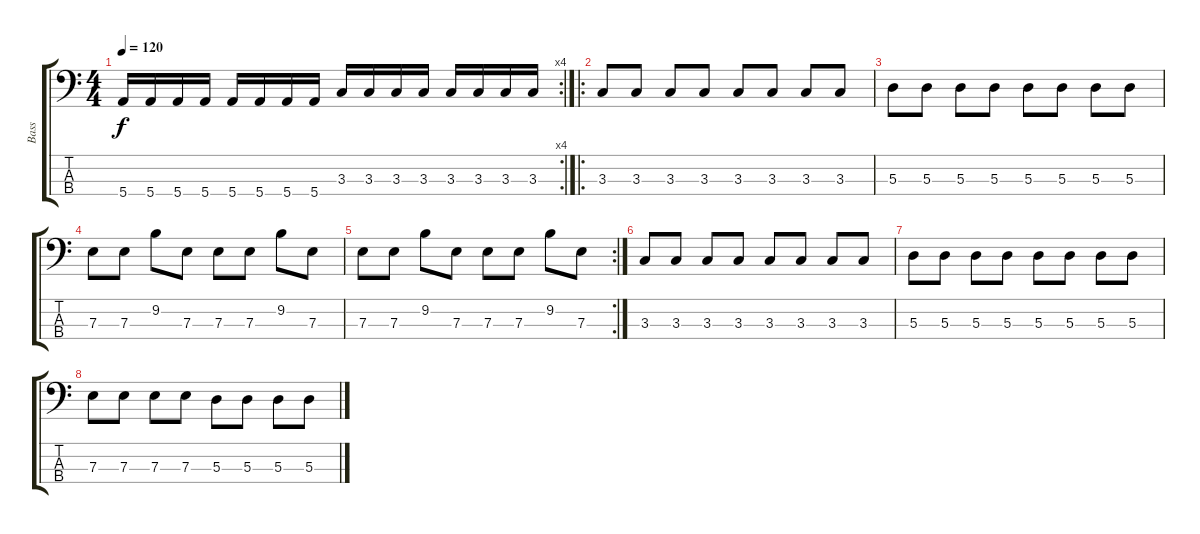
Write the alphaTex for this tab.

\track ("Bass" "Bass") {instrument electricbassfinger}
\staff {score tabs}
\tuning (G2 D2 A1 E1) {hide}
\rc 4
\ts (4 4)
\tempo 120
\clef f4
\ks c
5.4.16{dy f} 5.4.16 5.4.16 5.4.16 5.4.16 5.4.16 5.4.16 5.4.16 3.3.16 3.3.16 3.3.16 3.3.16 3.3.16 3.3.16 3.3.16 3.3.16 |
\ro
3.3.8 3.3.8 3.3.8 3.3.8 3.3.8 3.3.8 3.3.8 3.3.8 |
5.3.8 5.3.8 5.3.8 5.3.8 5.3.8 5.3.8 5.3.8 5.3.8 |
7.3.8 7.3.8 9.2.8 7.3.8 7.3.8 7.3.8 9.2.8 7.3.8 |
\rc 2
7.3.8 7.3.8 9.2.8 7.3.8 7.3.8 7.3.8 9.2.8 7.3.8 |
3.3.8 3.3.8 3.3.8 3.3.8 3.3.8 3.3.8 3.3.8 3.3.8 |
5.3.8 5.3.8 5.3.8 5.3.8 5.3.8 5.3.8 5.3.8 5.3.8 |
7.3.8 7.3.8 7.3.8 7.3.8 5.3.8 5.3.8 5.3.8 5.3.8
